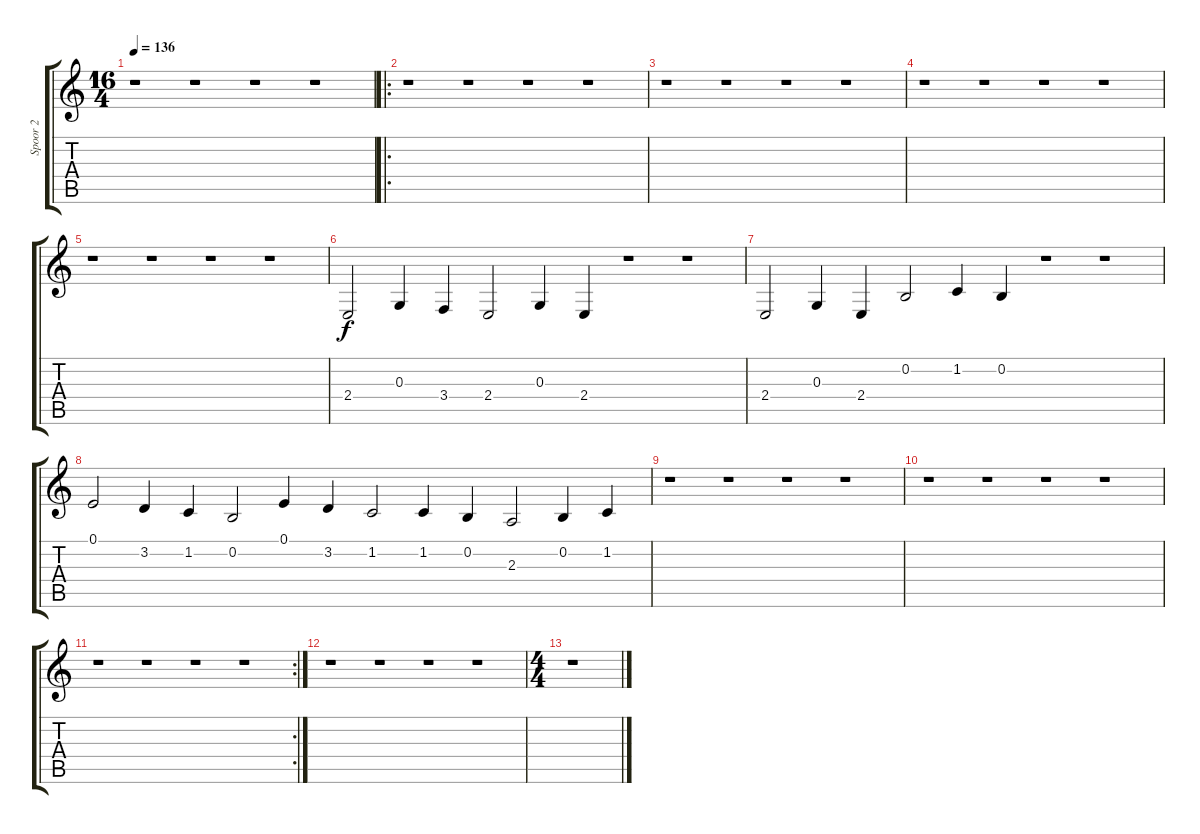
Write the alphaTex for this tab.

\track ("Spoor 2" "Spoor 2") {instrument stringensemble1}
\staff {score tabs}
\tuning (E4 B3 G3 D3 A2 E2) {hide}
\ts (16 4)
\tempo 136
\clef g2
\ks c
r.1{dy f instrument stringensemble1} r.1 r.1 r.1 |
\ro
r.1 r.1 r.1 r.1 |
r.1 r.1 r.1 r.1 |
r.1 r.1 r.1 r.1 |
r.1 r.1 r.1 r.1 |
2.4.2 0.3.4 3.4.4 2.4.2 0.3.4 2.4.4 r.1 r.1 |
2.4.2 0.3.4 2.4.4 0.2.2 1.2.4 0.2.4 r.1 r.1 |
0.1.2 3.2.4 1.2.4 0.2.2 0.1.4 3.2.4 1.2.2 1.2.4 0.2.4 2.3.2 0.2.4 1.2.4 |
r.1 r.1 r.1 r.1 |
r.1 r.1 r.1 r.1 |
\rc 2
r.1 r.1 r.1 r.1 |
r.1 r.1 r.1 r.1 |
\ts (4 4)
r.1
